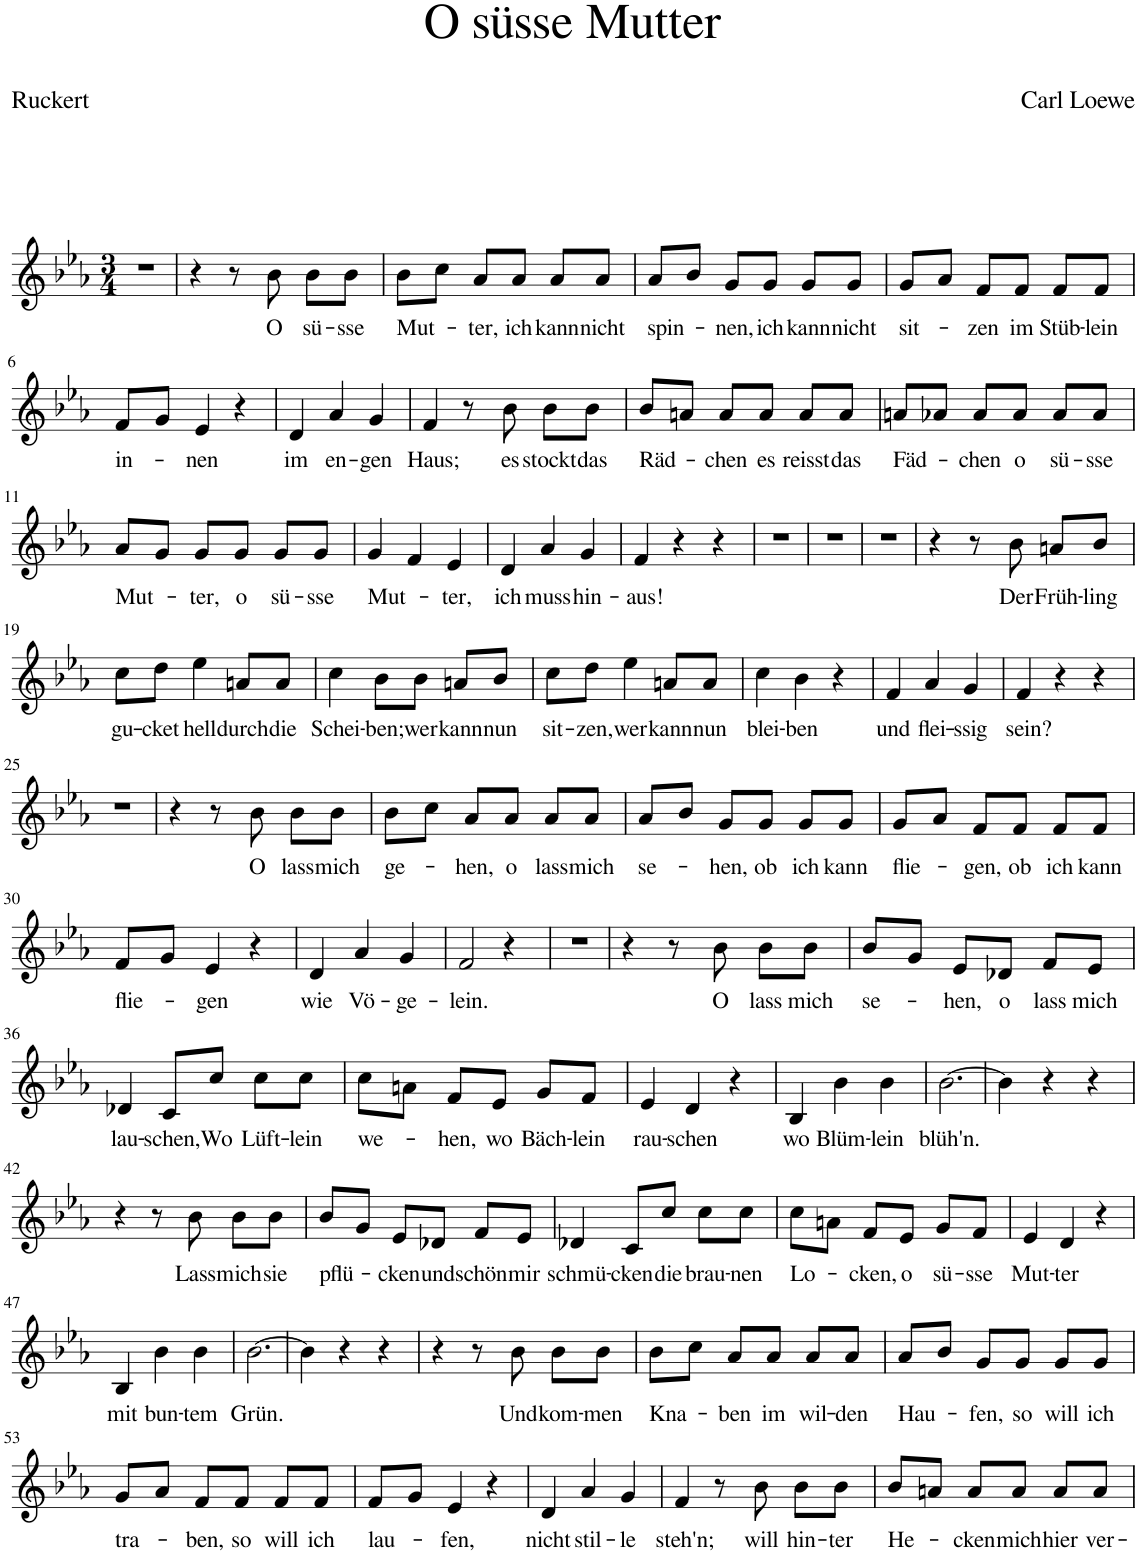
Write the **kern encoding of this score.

**kern	**text
*part1	*part1
*staff1	*staff1
*I"Piano	*
*I'Pno	*
*clefG2	*
*k[b-e-a-]	*
*M3/4	*
=1	=1
2.r	.
=2	=2
4r	.
8r	.
!	!LO:LY:b
8b-\	O
!	!LO:LY:b
8b-\L	sü-
!	!LO:LY:b
8b-\J	-sse
=3	=3
!	!LO:LY:b
8b-\L	Mut-
8cc\J	.
!	!LO:LY:b
8a-/L	-ter,
!	!LO:LY:b
8a-/J	ich
!	!LO:LY:b
8a-/L	kann
!	!LO:LY:b
8a-/J	nicht
=4	=4
!	!LO:LY:b
8a-/L	spin-
8b-/J	.
!	!LO:LY:b
8g/L	-nen,
!	!LO:LY:b
8g/J	ich
!	!LO:LY:b
8g/L	kann
!	!LO:LY:b
8g/J	nicht
=5	=5
!	!LO:LY:b
8g/L	sit-
8a-/J	.
!	!LO:LY:b
8f/L	-zen
!	!LO:LY:b
8f/J	im
!	!LO:LY:b
8f/L	Stüb-
!	!LO:LY:b
8f/J	-lein
!!LO:LB:g=z
=6	=6
!	!LO:LY:b
8f/L	in-
8g/J	.
!	!LO:LY:b
4e-/	-nen
4r	.
=7	=7
!	!LO:LY:b
4d/	im
!	!LO:LY:b
4a-/	en-
!	!LO:LY:b
4g/	-gen
=8	=8
!	!LO:LY:b
4f/	Haus;
8r	.
!	!LO:LY:b
8b-\	es
!	!LO:LY:b
8b-\L	stockt
!	!LO:LY:b
8b-\J	das
=9	=9
!	!LO:LY:b
8b-/L	Räd-
8an/J	.
!	!LO:LY:b
8a/L	-chen
!	!LO:LY:b
8a/J	es
!	!LO:LY:b
8a/L	reisst
!	!LO:LY:b
8a/J	das
=10	=10
!	!LO:LY:b
8an/L	Fäd-
8a-X/J	.
!	!LO:LY:b
8a-/L	-chen
!	!LO:LY:b
8a-/J	o
!	!LO:LY:b
8a-/L	sü-
!	!LO:LY:b
8a-/J	-sse
!!LO:LB:g=z
=11	=11
!	!LO:LY:b
8a-/L	Mut-
8g/J	.
!	!LO:LY:b
8g/L	-ter,
!	!LO:LY:b
8g/J	o
!	!LO:LY:b
8g/L	sü-
!	!LO:LY:b
8g/J	-sse
=12	=12
!	!LO:LY:b
4g/	Mut-
4f/	.
!	!LO:LY:b
4e-/	-ter,
=13	=13
!	!LO:LY:b
4d/	ich
!	!LO:LY:b
4a-/	muss
!	!LO:LY:b
4g/	hin-
=14	=14
!	!LO:LY:b
4f/	-aus!
4r	.
4r	.
=15	=15
2.r	.
=16	=16
2.r	.
=17	=17
2.r	.
=18	=18
4r	.
8r	.
!	!LO:LY:b
8b-\	Der
!	!LO:LY:b
8an/L	Früh-
!	!LO:LY:b
8b-/J	-ling
!!LO:LB:g=z
=19	=19
!	!LO:LY:b
8cc\L	gu-
!	!LO:LY:b
8dd\J	-cket
!	!LO:LY:b
4ee-\	hell
!	!LO:LY:b
8an/L	durch
!	!LO:LY:b
8a/J	die
=20	=20
!	!LO:LY:b
4cc\	Schei-
!	!LO:LY:b
8b-\L	-ben;
!	!LO:LY:b
8b-\J	wer
!	!LO:LY:b
8an/L	kann
!	!LO:LY:b
8b-/J	nun
=21	=21
!	!LO:LY:b
8cc\L	sit-
!	!LO:LY:b
8dd\J	-zen,
!	!LO:LY:b
4ee-\	wer
!	!LO:LY:b
8an/L	kann
!	!LO:LY:b
8a/J	nun
=22	=22
!	!LO:LY:b
4cc\	blei-
!	!LO:LY:b
4b-\	-ben
4r	.
=23	=23
!	!LO:LY:b
4f/	und
!	!LO:LY:b
4a-/	flei-
!	!LO:LY:b
4g/	-ssig
=24	=24
!	!LO:LY:b
4f/	sein?
4r	.
4r	.
!!LO:LB:g=z
=25	=25
2.r	.
=26	=26
4r	.
8r	.
!	!LO:LY:b
8b-\	O
!	!LO:LY:b
8b-\L	lass
!	!LO:LY:b
8b-\J	mich
=27	=27
!	!LO:LY:b
8b-\L	ge-
8cc\J	.
!	!LO:LY:b
8a-/L	-hen,
!	!LO:LY:b
8a-/J	o
!	!LO:LY:b
8a-/L	lass
!	!LO:LY:b
8a-/J	mich
=28	=28
!	!LO:LY:b
8a-/L	se-
8b-/J	.
!	!LO:LY:b
8g/L	-hen,
!	!LO:LY:b
8g/J	ob
!	!LO:LY:b
8g/L	ich
!	!LO:LY:b
8g/J	kann
=29	=29
!	!LO:LY:b
8g/L	flie-
8a-/J	.
!	!LO:LY:b
8f/L	-gen,
!	!LO:LY:b
8f/J	ob
!	!LO:LY:b
8f/L	ich
!	!LO:LY:b
8f/J	kann
!!LO:LB:g=z
=30	=30
!	!LO:LY:b
8f/L	flie-
8g/J	.
!	!LO:LY:b
4e-/	-gen
4r	.
=31	=31
!	!LO:LY:b
4d/	wie
!	!LO:LY:b
4a-/	Vö-
!	!LO:LY:b
4g/	-ge-
=32	=32
!	!LO:LY:b
2f/	-lein.
4r	.
=33	=33
2.r	.
=34	=34
4r	.
8r	.
!	!LO:LY:b
8b-\	O
!	!LO:LY:b
8b-\L	lass
!	!LO:LY:b
8b-\J	mich
=35	=35
!	!LO:LY:b
8b-/L	se-
8g/J	.
!	!LO:LY:b
8e-/L	-hen,
!	!LO:LY:b
8d-X/J	o
!	!LO:LY:b
8f/L	lass
!	!LO:LY:b
8e-/J	mich
!!LO:LB:g=z
=36	=36
!	!LO:LY:b
4d-X/	lau-
!	!LO:LY:b
8c/L	-schen,
!	!LO:LY:b
8cc/J	Wo
!	!LO:LY:b
8cc\L	Lüft-
!	!LO:LY:b
8cc\J	-lein
=37	=37
!	!LO:LY:b
8cc\L	we-
8an\J	.
!	!LO:LY:b
8f/L	-hen,
!	!LO:LY:b
8e-/J	wo
!	!LO:LY:b
8g/L	Bäch-
!	!LO:LY:b
8f/J	-lein
=38	=38
!	!LO:LY:b
4e-/	rau-
!	!LO:LY:b
4d/	-schen
4r	.
=39	=39
!	!LO:LY:b
4B-/	wo
!	!LO:LY:b
4b-\	Blüm-
!	!LO:LY:b
4b-\	-lein
=40	=40
!	!LO:LY:b
[2.b-\	blüh'n.
=41	=41
4b-\]	.
4r	.
4r	.
!!LO:LB:g=z
=42	=42
4r	.
8r	.
!	!LO:LY:b
8b-\	Lass
!	!LO:LY:b
8b-\L	mich
!	!LO:LY:b
8b-\J	sie
=43	=43
!	!LO:LY:b
8b-/L	pflü-
8g/J	.
!	!LO:LY:b
8e-/L	-cken
!	!LO:LY:b
8d-X/J	und
!	!LO:LY:b
8f/L	schön
!	!LO:LY:b
8e-/J	mir
=44	=44
!	!LO:LY:b
4d-X/	schmü-
!	!LO:LY:b
8c/L	-cken
!	!LO:LY:b
8cc/J	die
!	!LO:LY:b
8cc\L	brau-
!	!LO:LY:b
8cc\J	-nen
=45	=45
!	!LO:LY:b
8cc\L	Lo-
8an\J	.
!	!LO:LY:b
8f/L	-cken,
!	!LO:LY:b
8e-/J	o
!	!LO:LY:b
8g/L	sü-
!	!LO:LY:b
8f/J	-sse
=46	=46
!	!LO:LY:b
4e-/	Mut-
!	!LO:LY:b
4d/	-ter
4r	.
!!LO:LB:g=z
=47	=47
!	!LO:LY:b
4B-/	mit
!	!LO:LY:b
4b-\	bun-
!	!LO:LY:b
4b-\	-tem
=48	=48
!	!LO:LY:b
[2.b-\	Grün.
=49	=49
4b-\]	.
4r	.
4r	.
=50	=50
4r	.
8r	.
!	!LO:LY:b
8b-\	Und
!	!LO:LY:b
8b-\L	kom-
!	!LO:LY:b
8b-\J	-men
=51	=51
!	!LO:LY:b
8b-\L	Kna-
8cc\J	.
!	!LO:LY:b
8a-/L	-ben
!	!LO:LY:b
8a-/J	im
!	!LO:LY:b
8a-/L	wil-
!	!LO:LY:b
8a-/J	-den
=52	=52
!	!LO:LY:b
8a-/L	Hau-
8b-/J	.
!	!LO:LY:b
8g/L	-fen,
!	!LO:LY:b
8g/J	so
!	!LO:LY:b
8g/L	will
!	!LO:LY:b
8g/J	ich
!!LO:LB:g=z
=53	=53
!	!LO:LY:b
8g/L	tra-
8a-/J	.
!	!LO:LY:b
8f/L	-ben,
!	!LO:LY:b
8f/J	so
!	!LO:LY:b
8f/L	will
!	!LO:LY:b
8f/J	ich
=54	=54
!	!LO:LY:b
8f/L	lau-
8g/J	.
!	!LO:LY:b
4e-/	-fen,
4r	.
=55	=55
!	!LO:LY:b
4d/	nicht
!	!LO:LY:b
4a-/	stil-
!	!LO:LY:b
4g/	-le
=56	=56
!	!LO:LY:b
4f/	steh'n;
8r	.
!	!LO:LY:b
8b-\	will
!	!LO:LY:b
8b-\L	hin-
!	!LO:LY:b
8b-\J	-ter
=57	=57
!	!LO:LY:b
8b-/L	He-
8an/J	.
!	!LO:LY:b
8a/L	-cken
!	!LO:LY:b
8a/J	mich
!	!LO:LY:b
8a/L	hier
!	!LO:LY:b
8a/J	ver-
=	=
*-	*-
